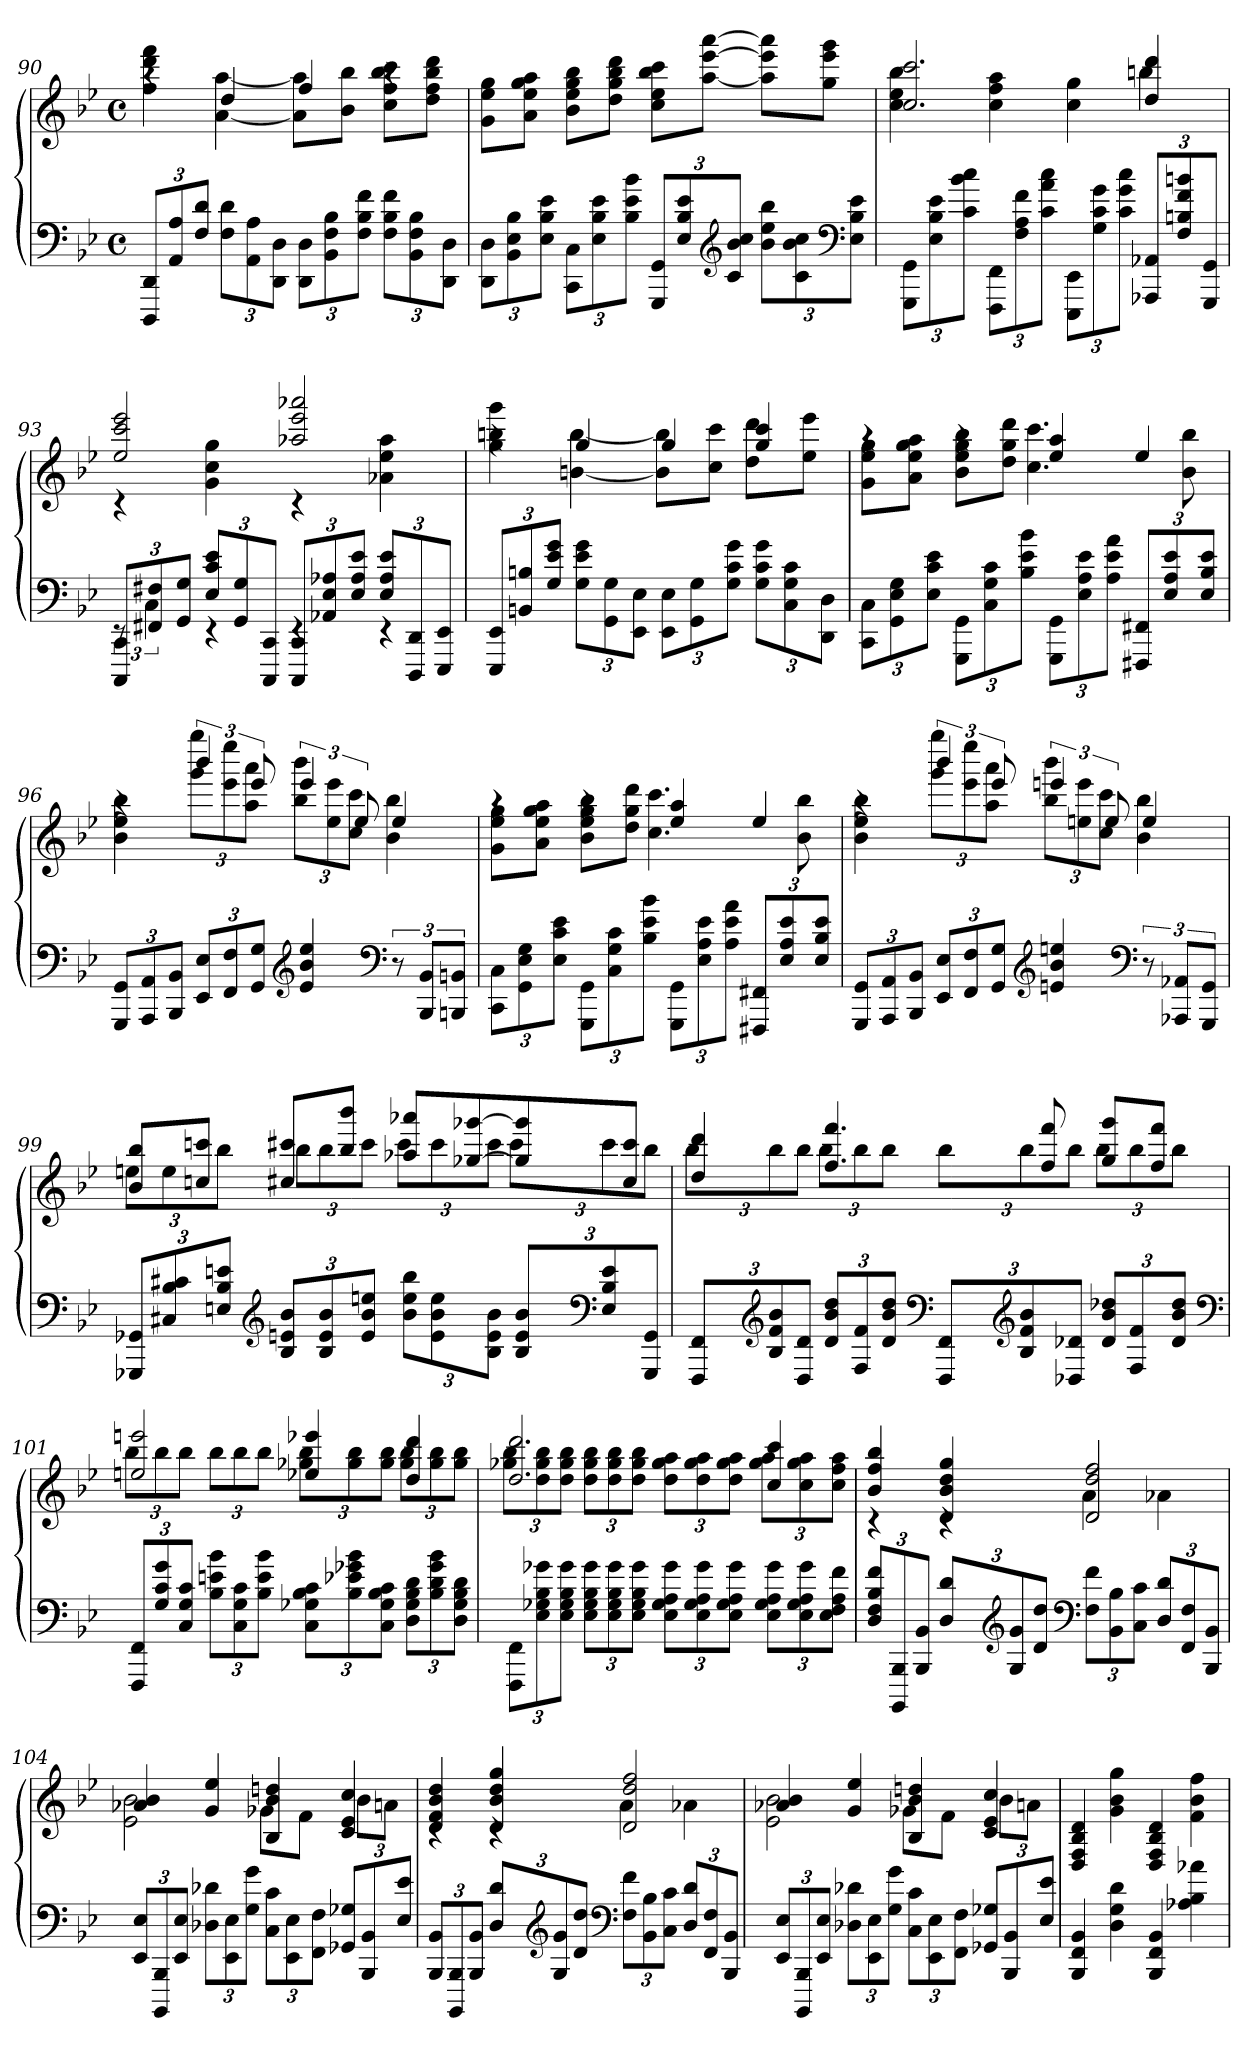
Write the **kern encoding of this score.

**kern	**kern
*part1	*part1
*staff2	*staff1
*clefF4	*clefG2
*k[b-e-]	*k[b-e-]
*M4/4	*M4/4
*met(c)	*met(c)
=90	=90
*	*^
12DDD 12DDL	4raa	4ff 4ddd 4fff
12AA 12A	.	.
12F 12dJ	.	.
12F 12dL	4dd	[4a [4aa
12AA 12A	.	.
12DD 12DJ	.	.
12DD 12DL	4ff	8a] 8aa]L
12BB- 12F 12B-	.	.
.	.	8b- 8bb-J
12F 12B- 12fJ	.	.
12F 12B- 12fL	4raa	8cc 8ff 8bb- 8cccL
12BB- 12F 12B-	.	.
.	.	8dd 8ff 8bb- 8dddJ
12DD 12DJ	.	.
*	*v	*v
=91	=91
12DD 12DL	8g 8ee- 8ggL
12BB- 12E- 12B-	.
.	8a 8ee- 8gg 8aaJ
12E- 12B- 12e-J	.
12CC 12CL	8b- 8ee- 8gg 8bb-L
12E- 12B- 12e-	.
.	8dd 8gg 8bb- 8dddJ
12B- 12e- 12b-J	.
12GGG 12GGL	8cc 8ee- 8bb- 8cccL
12E- 12B- 12e-	.
.	[8aa [8eee- [8aaaJ
*clefG2	*
12c 12b- 12ccJ	.
12b- 12ee- 12bb-L	8aa] 8eee-] 8aaa]L
12c 12b- 12cc	.
.	8gg 8eee- 8gggJ
*clefF4	*
12E- 12B- 12e-J	.
=92	=92
*	*^
12GGG 12GGL	2.cc 2.ccc	4cc 4ee- 4bb-
12E- 12B- 12e-	.	.
12c 12b- 12ccJ	.	.
12FFF 12FFL	.	4cc 4ff 4aa
12F 12A 12f	.	.
12c 12a 12ccJ	.	.
12EEE- 12EE-L	.	4cc 4gg
12G 12c 12g	.	.
12c 12g 12ccJ	.	.
12AAA-X 12AA-XL	4dd 4ddd	4bbn
12F 12Bn 12f 12bn	.	.
12GGG 12GGJ	.	.
=93	=93	=93
*^	*	*
12CCC 12CCL	12rEE	2ee- 2ccc 2eee-	4rc
12FF#X 12F#X	6C	.	.
12GG 12GJ	.	.	.
12E- 12c 12e-L	4rEE	.	4g 4cc 4gg
12GG 12G	.	.	.
12CCC 12CCJ	.	.	.
12CCC 12CCL	4rEE	2aa-X 2eee- 2aaa-X	4rc
12AA-X 12E- 12A-X	.	.	.
12E- 12A- 12e-J	.	.	.
12E- 12A- 12e-L	4rEE	.	4a-X 4ee- 4aa-
12DDD 12DD	.	.	.
12EEE- 12EE-J	.	.	.
*v	*v	*	*
=94	=94	=94
12EEE- 12EE-L	4raa	4gg 4bbn 4ggg
12BBn 12Bn	.	.
12G 12e- 12gJ	.	.
12G 12e- 12gL	4gg	[4bn [4bb
12GG 12G	.	.
12EE- 12E-J	.	.
12EE- 12E-L	4gg	8b] 8bb]L
12GG 12G	.	.
.	.	8cc 8cccJ
12G 12c 12gJ	.	.
12G 12c 12gL	4gg 4ccc	8dd 8dddL
12C 12G 12c	.	.
.	.	8ee- 8eee-J
12DD 12DJ	.	.
=95	=95	=95
12CC 12CL	4raa	8g 8ee- 8ggL
12GG 12E- 12G	.	.
.	.	8a 8ee- 8gg 8aaJ
12E- 12c 12e-J	.	.
12GGG 12GGL	4raa	8b- 8ee- 8gg 8bb-L
12C 12G 12c	.	.
.	.	8dd 8gg 8dddJ
12B- 12e- 12b-J	.	.
12GGG 12GGL	4ee- 4aa	4.cc 4.ccc
12E- 12A 12e-	.	.
12A 12e- 12aJ	.	.
12FFF#X 12FF#XL	4ee-	.
12E- 12A 12e-	.	.
.	.	8b- 8bb-
12E- 12B- 12e-J	.	.
=96	=96	=96
12GGG 12GGL	4raa	4b- 4ee- 4bb-
12AAA 12AA	.	.
12BBB- 12BB-J	.	.
12EE- 12E-L	6bbb-	12ggg 12ggggL
12FF 12F	.	12eee- 12eeee-
12GG 12GJ	12eee-	12aa 12aaaJ
*clefG2	*	*
4e- 4b- 4ee-	6eee-	12bb- 12bbb-L
.	.	12ee- 12eee-
.	12ee-	12cc 12cccJ
*clefF4	*	*
12r	4ee-	4b- 4bb-
12BBB- 12BB-L	.	.
12BBBn 12BBnJ	.	.
=97	=97	=97
12CC 12CL	4raa	8g 8ee- 8ggL
12GG 12E- 12G	.	.
.	.	8a 8ee- 8gg 8aaJ
12E- 12c 12e-J	.	.
12GGG 12GGL	4raa	8b- 8ee- 8gg 8bb-L
12C 12G 12c	.	.
.	.	8dd 8gg 8dddJ
12B- 12e- 12b-J	.	.
12GGG 12GGL	4ee- 4aa	4.cc 4.ccc
12E- 12A 12e-	.	.
12A 12e- 12aJ	.	.
12FFF#X 12FF#XL	4ee-	.
12E- 12A 12e-	.	.
.	.	8b- 8bb-
12E- 12B- 12e-J	.	.
=98	=98	=98
12GGG 12GGL	4raa	4b- 4ee- 4bb-
12AAA 12AA	.	.
12BBB- 12BB-J	.	.
12EE- 12E-L	6bbb-	12ggg 12ggggL
12FF 12F	.	12eee- 12eeee-
12GG 12GJ	12eee-	12aa 12aaaJ
*clefG2	*	*
4en 4b- 4een	6eeen	12bb- 12bbb-L
.	.	12een 12eee
.	12ee	12cc 12cccJ
*clefF4	*	*
12r	4ee	4b- 4bb-
12AAA-X 12AA-XL	.	.
12GGG 12GGJ	.	.
=99	=99	=99
12GGG-X 12GG-XL	8b- 8bb-L	12eenL
12C#X 12B- 12c#X	.	12ee
.	8ccn 8cccnJ	.
12En 12B- 12enJ	.	12bb-J
*clefG2	*	*
12B- 12en 12b-L	8cc#X 8ccc#XL	12bb-L
12B- 12e 12b-	.	12bb-
.	8bb- 8bbb-J	.
12e 12b- 12eenJ	.	12ccc#J
12b- 12ee 12bb-L	8aa-X 8aaa-XL	12ccc#L
12e 12b- 12ee	.	12ccc#
.	[8gg-X [8ggg-X	.
12B- 12e 12b-J	.	12ccc#J
12B- 12e 12b-L	8gg-] 8ggg-]	12ccc#L
*clefF4	*	*
12E 12B- 12e	.	12ccc#
.	8cc# 8ccc#J	.
12GGG- 12GG-J	.	12bb-J
=100	=100	=100
12FFF 12FFL	4dd 4ddd	12bb-L
*clefG2	*	*
12B- 12f 12b-	.	12bb-
12D 12dJ	.	12bb-J
12d 12b- 12ddL	4.ff 4.fff	12bb-L
12F 12f	.	12bb-
12d 12b- 12ddJ	.	12bb-J
*clefF4	*	*
12FFF 12FFL	.	12bb-L
*clefG2	*	*
12B- 12f 12b-	.	12bb-
.	8ff 8fff	.
12D-X 12d-XJ	.	12bb-J
12d- 12b- 12dd-XL	8gg 8gggL	12bb-L
12F 12f	.	12bb-
.	8ff 8fffJ	.
12d- 12b- 12dd-J	.	12bb-J
*clefF4	*	*
=101	=101	=101
12FFF 12FFL	2een 2eeen	12bb-L
12G 12c 12g	.	12bb-
12C 12G 12cJ	.	12bb-J
12B- 12en 12b-L	.	12bb-L
12C 12G 12c	.	12bb-
12B- 12e 12b-J	.	12bb-J
12C 12G-X 12B- 12cL	4ee-X 4eee-X	12gg-X 12bb-L
12B- 12e-X 12g-X 12b-	.	12gg- 12bb-
12C 12G- 12B- 12cJ	.	12gg- 12bb-J
12D 12G- 12B- 12dL	4dd 4ddd	12gg- 12bb-L
12B- 12d 12g- 12b-	.	12gg- 12bb-
12D 12G- 12B- 12dJ	.	12gg- 12bb-J
=102	=102	=102
12FFF 12FFL	2.dd 2.ddd	12gg-X 12bb-L
12E- 12G-X 12B- 12g-X	.	12dd 12gg- 12bb-
12E- 12G- 12B- 12g-J	.	12dd 12gg- 12bb-J
12E- 12G- 12B- 12g-L	.	12dd 12gg- 12bb-L
12E- 12G- 12B- 12g-	.	12dd 12gg- 12bb-
12E- 12G- 12B- 12g-J	.	12dd 12gg- 12bb-J
12E- 12G- 12A 12g-L	.	12dd 12gg- 12aaL
12E- 12G- 12A 12g-	.	12dd 12gg- 12aa
12E- 12G- 12A 12g-J	.	12dd 12gg- 12aaJ
12E- 12G- 12A 12g-L	4cc 4ccc	12gg- 12aaL
12E- 12G- 12A 12g-	.	12cc 12gg- 12aa
12E- 12F 12A 12fJ	.	12cc 12ff 12aaJ
=103	=103	=103
12D 12F 12B- 12fL	4b- 4ff 4bb-	4rc
12BBBB- 12BBB-	.	.
12BBB- 12BB-J	.	.
12D 12dL	4d 4b- 4dd 4gg	4rc
*clefG2	*	*
12G 12g	.	.
12d 12ddJ	.	.
*clefF4	*	*
12F 12fL	2d 2dd 2ff	4a
12BB- 12B-	.	.
12C 12cJ	.	.
12D 12dL	.	4a-X
12FF 12F	.	.
12BBB- 12BB-J	.	.
=104	=104	=104
12EE- 12E-L	4a-X 4b-	2e- 2b-
12BBBB- 12BBB-	.	.
12EE- 12E-J	.	.
12D-X 12d-XL	4g 4ee-	.
12EE- 12E-	.	.
12G 12gJ	.	.
12C 12cL	4B- 4b- 4ddn	8g-XL
12EE- 12E-	.	.
.	.	8fJ
12FF 12FJ	.	.
12GG-X 12G-XL	4c 4e- 4cc	8b-L
12BBB- 12BB-	.	.
.	.	8anJ
12E- 12e-J	.	.
=105	=105	=105
12BBB- 12BB-L	4d 4f 4b- 4dd	4rc
12BBBB- 12BBB-	.	.
12BBB- 12BB-J	.	.
12D 12dL	4d 4b- 4dd 4gg	4rc
*clefG2	*	*
12G 12g	.	.
12d 12ddJ	.	.
*clefF4	*	*
12F 12fL	2d 2dd 2ff	4a
12BB- 12B-	.	.
12C 12cJ	.	.
12D 12dL	.	4a-X
12FF 12F	.	.
12BBB- 12BB-J	.	.
=106	=106	=106
12EE- 12E-L	4a-X 4b-	2e- 2b-
12BBBB- 12BBB-	.	.
12EE- 12E-J	.	.
12D-X 12d-XL	4g 4ee-	.
12EE- 12E-	.	.
12G 12gJ	.	.
12C 12cL	4B- 4b- 4ddn	8g-XL
12EE- 12E-	.	.
.	.	8fJ
12FF 12FJ	.	.
12GG-X 12G-XL	4c 4e- 4cc	8b-L
12BBB- 12BB-	.	.
.	.	8anJ
12E- 12e-J	.	.
*	*v	*v
=107	=107
4BBB- 4FF 4BB-	4D 4F 4B- 4d
4D 4G 4d	4g 4b- 4gg
4BBB- 4FF 4BB-	4D 4F 4B- 4d
4A-X 4B- 4a-X	4f 4b- 4ff
=	=
*-	*-
